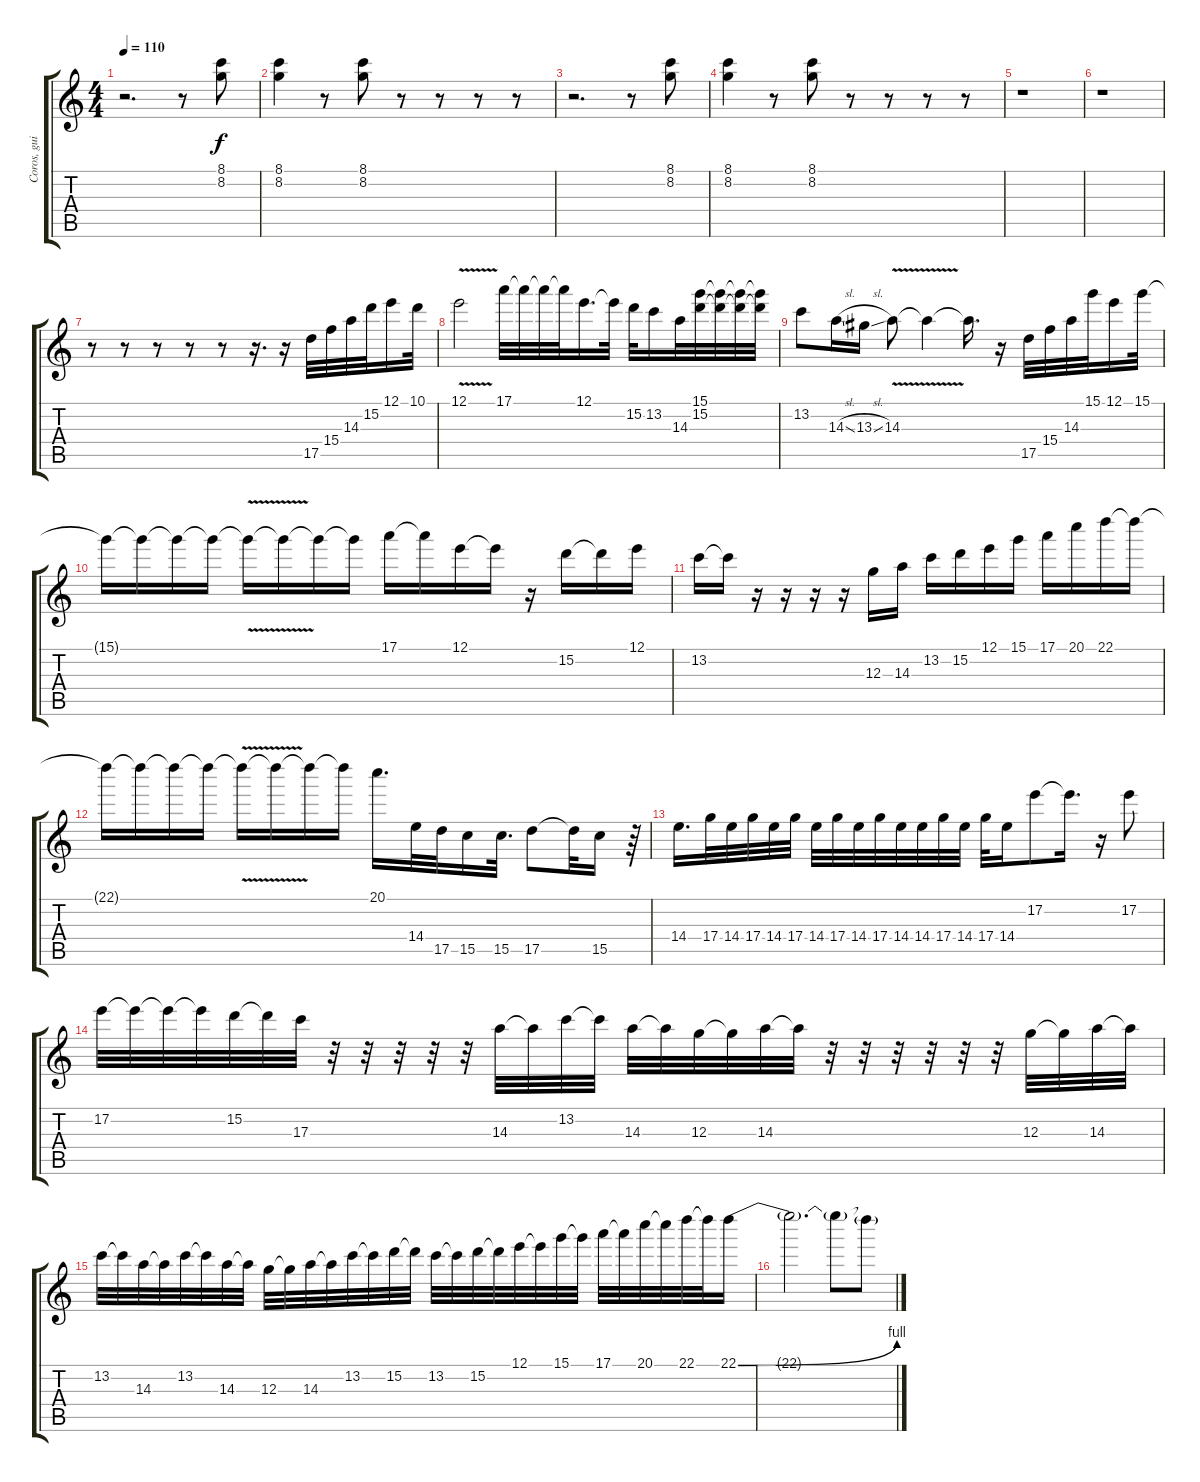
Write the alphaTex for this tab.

\track ("Coros, guitarra 2, efectos y solo de arm" "Coros, gui") {instrument distortionguitar}
\staff {score tabs}
\tuning (E4 B3 G3 D3 A2 E2) {hide}
\ts (4 4)
\tempo 110
\clef g2
\ks c
r.2{d dy f volume 8 balance 9 instrument distortionguitar} r.8 (8.1 8.2).8 |
(8.1 8.2).4 r.8 (8.1 8.2).8 r.8 r.8 r.8 r.8 |
r.2{d} r.8 (8.1 8.2).8 |
(8.1 8.2).4 r.8 (8.1 8.2).8 r.8 r.8 r.8 r.8 |
r.1 |
r.1 |
r.8{volume 15 instrument harmonica} r.8 r.8 r.8 r.8 r.16{d} r.16 17.5.32 15.4.32 14.3.32 15.2.32 12.1.16 10.1.32 |
12.1{v}.2 17.1.32 17.1{t}.32 17.1{t}.32 17.1{t}.32 12.1.16{d} 12.1{t}.32 15.2.32 13.2.16 14.3.32 (15.1 15.2).32 (15.1{t} 15.2{t}).32 (15.1{t} 15.2{t}).32 (15.1{t} 15.2{t}).32 |
13.2.8 14.3{sl}.16 13.3{sl}.16 14.3{v}.8 14.3{t}.4 14.3{t}.16{d} r.16 17.5.32 15.4.32 14.3.32 15.1.32 12.1.16 15.1.32 |
15.1{t}.16 15.1{t}.16 15.1{t}.16 15.1{t}.16 15.1{v t}.16 15.1{t}.16 15.1{t}.16 15.1{t}.16 17.1.16 17.1{t}.16 12.1.16 12.1{t}.16 r.16 15.2.16 15.2{t}.16 12.1.16 |
13.2.16 13.2{t}.16 r.16 r.16 r.16 r.16 12.3.16 14.3.16 13.2.16 15.2.16 12.1.16 15.1.16 17.1.16 20.1.16 22.1.16 22.1{t}.16 |
22.1{t}.16 22.1{t}.16 22.1{t}.16 22.1{t}.16 22.1{v t}.16 22.1{t}.16 22.1{t}.16 22.1{t}.16 20.1.16{d} 14.4.32 17.5.32 15.5.16 15.5.32{d} 17.5.8 17.5{t}.32 15.5.16 r.64 |
14.4.16{d} 17.4.32 14.4.32 17.4.32 14.4.32 17.4.32 14.4.32 17.4.32 14.4.32 17.4.32 14.4.32 14.4.32 17.4.32 14.4.32 17.4.32 14.4.16 17.2.8 17.2{t}.16{d} r.16 17.2.8 |
17.2.32 17.2{t}.32 17.2{t}.32 17.2{t}.32 15.2.32 15.2{t}.32 17.3.32 r.32 r.32 r.32 r.32 r.32 14.3.32 14.3{t}.32 13.2.32 13.2{t}.32 14.3.32 14.3{t}.32 12.3.32 12.3{t}.32 14.3.32 14.3{t}.32 r.32 r.32 r.32 r.32 r.32 r.32 12.3.32 12.3{t}.32 14.3.32 14.3{t}.32 |
13.2.32 13.2{t}.32 14.3.32 14.3{t}.32 13.2.32 13.2{t}.32 14.3.32 14.3{t}.32 12.3.32 12.3{t}.32 14.3.32 14.3{t}.32 13.2.32 13.2{t}.32 15.2.32 15.2{t}.32 13.2.32 13.2{t}.32 15.2.32 15.2{t}.32 12.1.32 12.1{t}.32 15.1.32 15.1{t}.32 17.1.32 17.1{t}.32 20.1.32 20.1{t}.32 22.1.32 22.1{t}.32 22.1{be (bend 0 0 60 4)}.16 |
22.1{t}.2{d} 22.1{t}.8 22.1{t}.8
